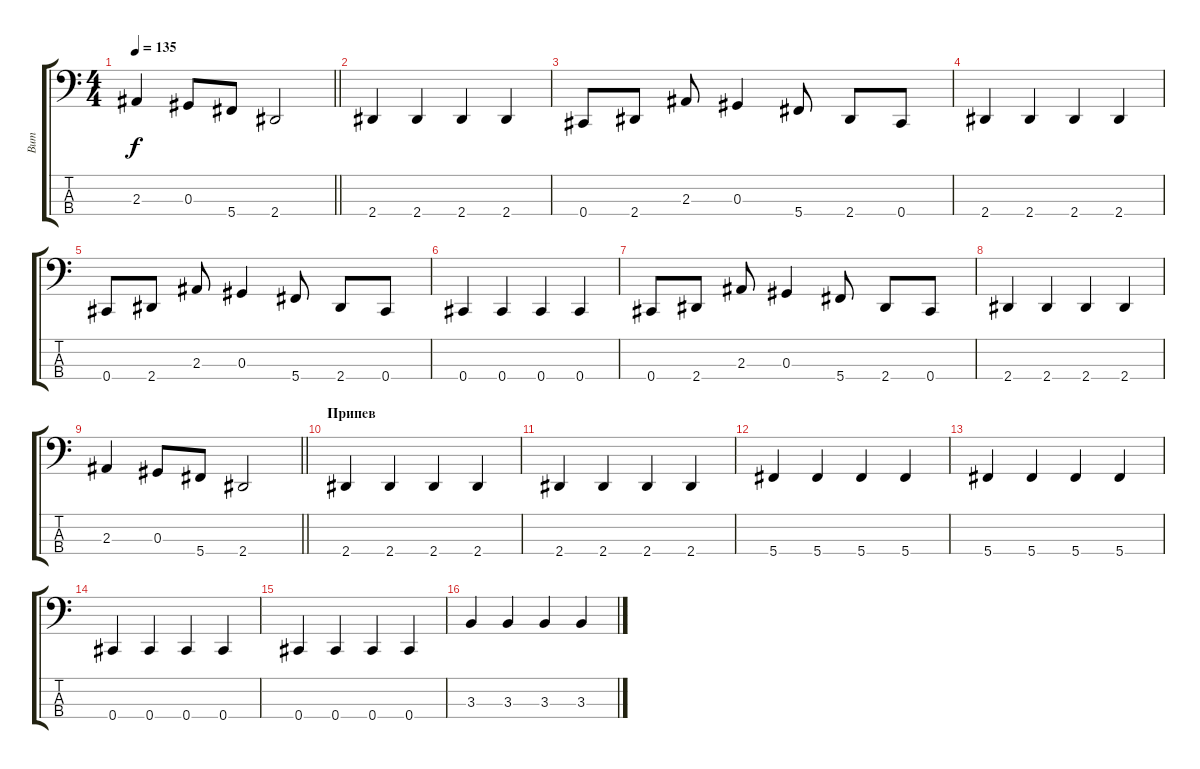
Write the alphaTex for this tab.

\track ("Вит" "Вит") {instrument electricbasspick}
\staff {score tabs}
\tuning (Gb2 Db2 Ab1 Db1) {hide}
\ts (4 4)
\tempo 135
\clef f4
\barLineRight lightlight
\ks c
2.3.4{dy f} 0.3.8 5.4.8 2.4.2 |
2.4.4 2.4.4 2.4.4 2.4.4 |
0.4.8 2.4.8 2.3.8 0.3.4 5.4.8 2.4.8 0.4.8 |
2.4.4 2.4.4 2.4.4 2.4.4 |
0.4.8 2.4.8 2.3.8 0.3.4 5.4.8 2.4.8 0.4.8 |
0.4.4 0.4.4 0.4.4 0.4.4 |
0.4.8 2.4.8 2.3.8 0.3.4 5.4.8 2.4.8 0.4.8 |
2.4.4 2.4.4 2.4.4 2.4.4 |
\barLineRight lightlight
2.3.4 0.3.8 5.4.8 2.4.2 |
\section ("" "Припев")
2.4.4 2.4.4 2.4.4 2.4.4 |
2.4.4 2.4.4 2.4.4 2.4.4 |
5.4.4 5.4.4 5.4.4 5.4.4 |
5.4.4 5.4.4 5.4.4 5.4.4 |
0.4.4 0.4.4 0.4.4 0.4.4 |
0.4.4 0.4.4 0.4.4 0.4.4 |
3.3.4 3.3.4 3.3.4 3.3.4
